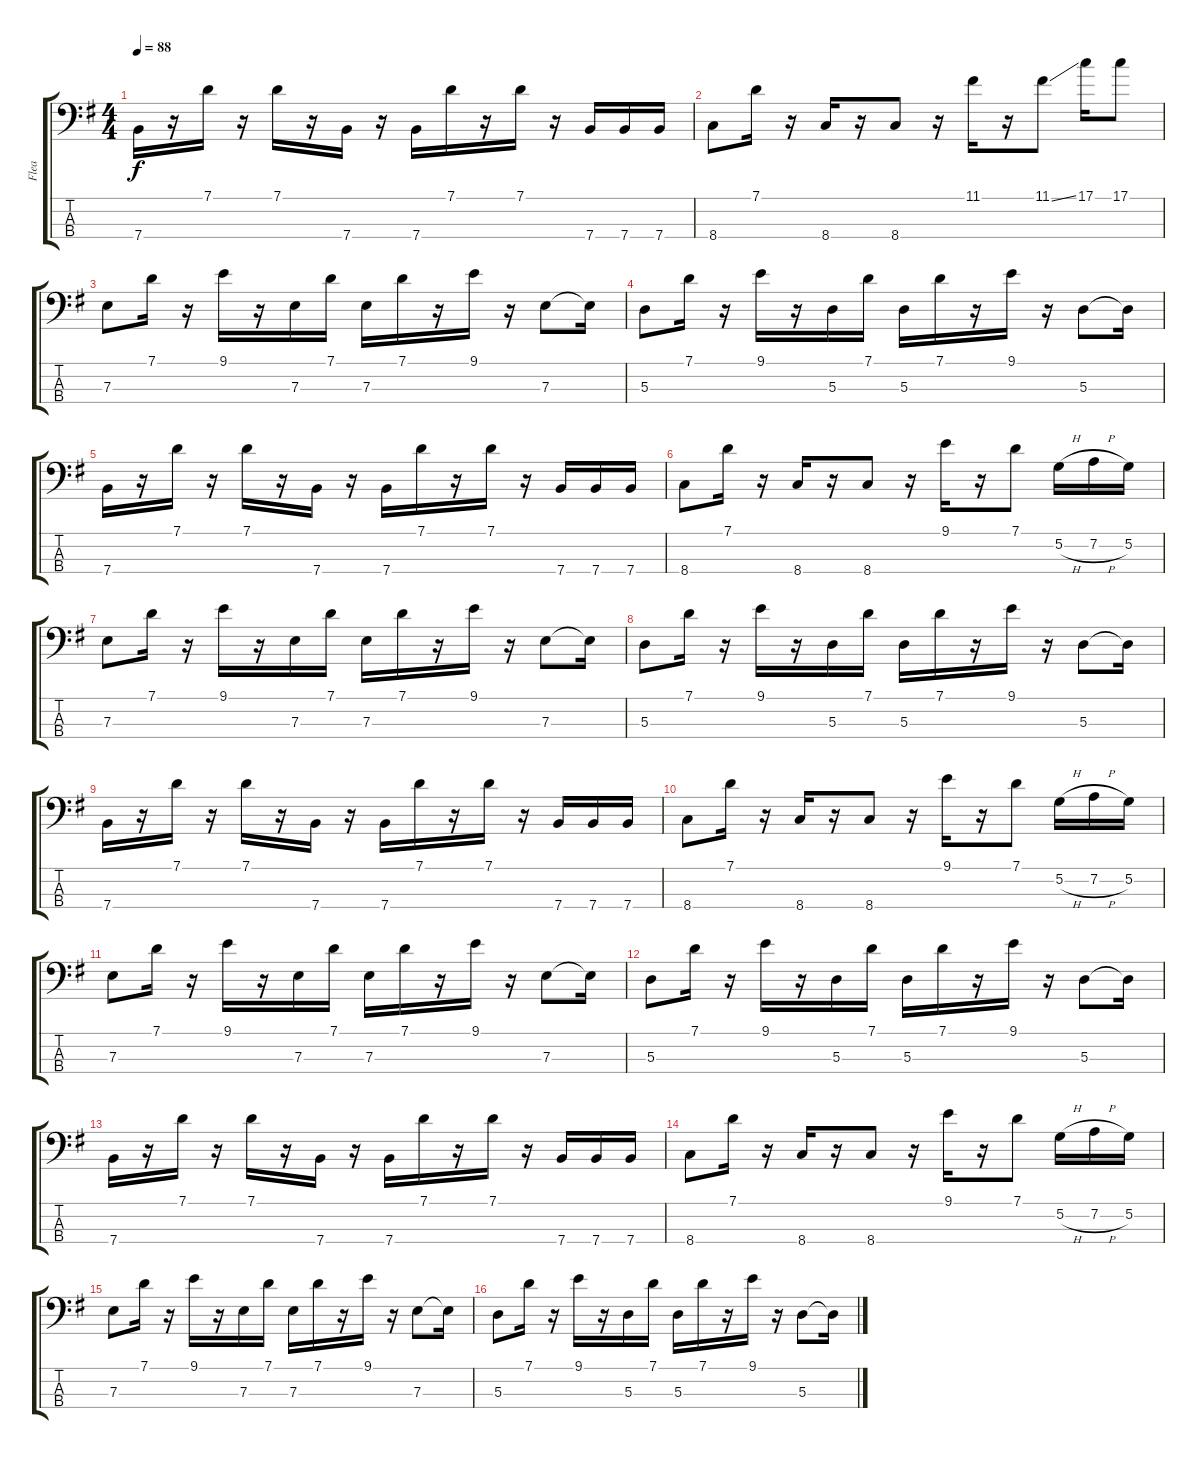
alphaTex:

\track ("Flea" "Flea") {instrument electricbassfinger}
\staff {score tabs}
\tuning (G2 D2 A1 E1) {hide}
\ts (4 4)
\tempo 88
\clef f4
\ks g
7.4.16{dy f} r.16 7.1.16 r.16 7.1.16 r.16 7.4.16 r.16 7.4.16 7.1.16 r.16 7.1.16 r.16 7.4.16 7.4.16 7.4.16 |
8.4.8 7.1.16 r.16 8.4.16 r.16 8.4.8 r.16 11.1.16 r.16 11.1{ss}.8 17.1.16 17.1.8 |
7.3.8 7.1.16 r.16 9.1.16 r.16 7.3.16 7.1.16 7.3.16 7.1.16 r.16 9.1.16 r.16 7.3.8 7.3{t}.16 |
5.3.8 7.1.16 r.16 9.1.16 r.16 5.3.16 7.1.16 5.3.16 7.1.16 r.16 9.1.16 r.16 5.3.8 5.3{t}.16 |
7.4.16 r.16 7.1.16 r.16 7.1.16 r.16 7.4.16 r.16 7.4.16 7.1.16 r.16 7.1.16 r.16 7.4.16 7.4.16 7.4.16 |
8.4.8 7.1.16 r.16 8.4.16 r.16 8.4.8 r.16 9.1.16 r.16 7.1.8 5.2{h}.16 7.2{h}.16 5.2.16 |
7.3.8 7.1.16 r.16 9.1.16 r.16 7.3.16 7.1.16 7.3.16 7.1.16 r.16 9.1.16 r.16 7.3.8 7.3{t}.16 |
5.3.8 7.1.16 r.16 9.1.16 r.16 5.3.16 7.1.16 5.3.16 7.1.16 r.16 9.1.16 r.16 5.3.8 5.3{t}.16 |
7.4.16 r.16 7.1.16 r.16 7.1.16 r.16 7.4.16 r.16 7.4.16 7.1.16 r.16 7.1.16 r.16 7.4.16 7.4.16 7.4.16 |
8.4.8 7.1.16 r.16 8.4.16 r.16 8.4.8 r.16 9.1.16 r.16 7.1.8 5.2{h}.16 7.2{h}.16 5.2.16 |
7.3.8 7.1.16 r.16 9.1.16 r.16 7.3.16 7.1.16 7.3.16 7.1.16 r.16 9.1.16 r.16 7.3.8 7.3{t}.16 |
5.3.8 7.1.16 r.16 9.1.16 r.16 5.3.16 7.1.16 5.3.16 7.1.16 r.16 9.1.16 r.16 5.3.8 5.3{t}.16 |
7.4.16 r.16 7.1.16 r.16 7.1.16 r.16 7.4.16 r.16 7.4.16 7.1.16 r.16 7.1.16 r.16 7.4.16 7.4.16 7.4.16 |
8.4.8 7.1.16 r.16 8.4.16 r.16 8.4.8 r.16 9.1.16 r.16 7.1.8 5.2{h}.16 7.2{h}.16 5.2.16 |
7.3.8 7.1.16 r.16 9.1.16 r.16 7.3.16 7.1.16 7.3.16 7.1.16 r.16 9.1.16 r.16 7.3.8 7.3{t}.16 |
5.3.8 7.1.16 r.16 9.1.16 r.16 5.3.16 7.1.16 5.3.16 7.1.16 r.16 9.1.16 r.16 5.3.8 5.3{t}.16
